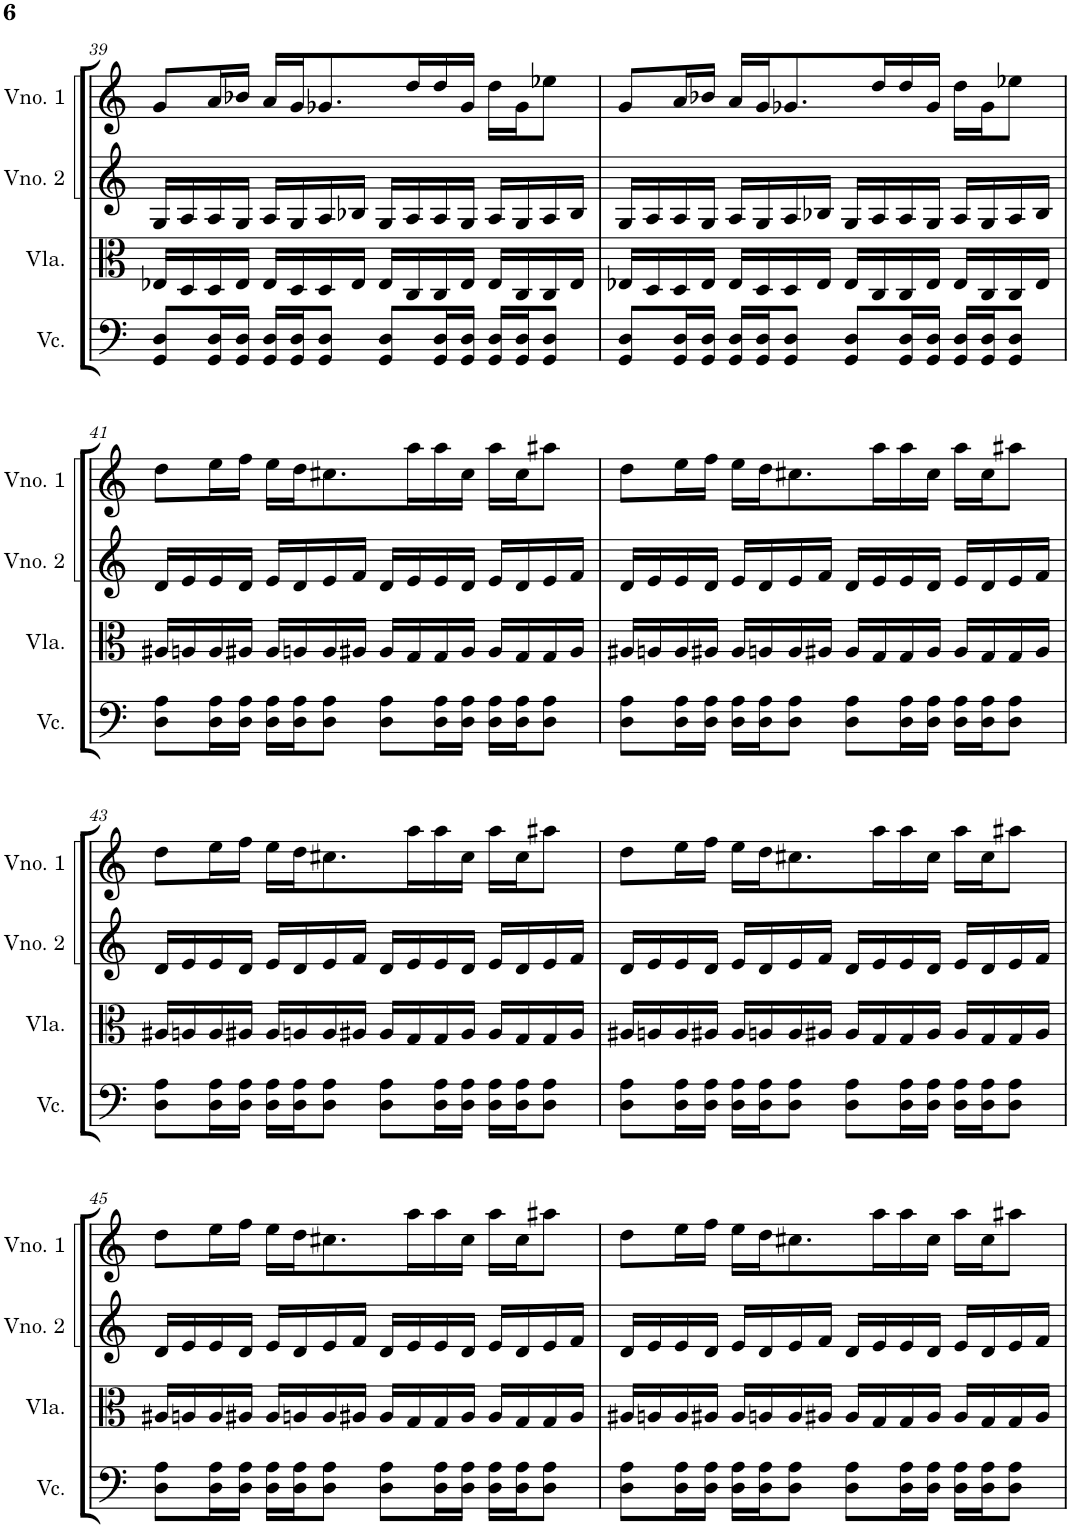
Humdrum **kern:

**kern	**kern	**kern	**kern
*part4	*part3	*part2	*part1
*staff4	*staff3	*staff2	*staff1
*I"Violoncelo	*I"Viola	*I"Violino 2	*I"Violino 1
*I'Vc.	*I'Vla.	*I'Vno. 2	*I'Vno. 1
!!LO:PB:g=z
*clefF4	*clefC3	*clefG2	*clefG2
*k[]	*k[]	*k[]	*k[]
*M4/4	*M4/4	*M4/4	*M4/4
=39	=39	=39	=39
8GG/ 8D/L	16E-X/LL	16G/LL	8g/L
.	16D/	16A/	.
16GG/ 16D/L	16D/	16A/	16a/L
16GG/ 16D/JJ	16E-/JJ	16G/JJ	16b-X/JJ
16GG/ 16D/LL	16E-/LL	16A/LL	16a/LL
16GG/ 16D/J	16D/	16G/	16g/J
8GG/ 8D/J	16D/	16A/	8.g-X/
.	16E-/JJ	16B-X/JJ	.
8GG/ 8D/L	16E-/LL	16G/LL	.
.	16C/	16A/	16dd/L
16GG/ 16D/L	16C/	16A/	16dd/
16GG/ 16D/JJ	16E-/JJ	16G/JJ	16g-/JJ
16GG/ 16D/LL	16E-/LL	16A/LL	16dd\LL
16GG/ 16D/J	16C/	16G/	16g-\J
8GG/ 8D/J	16C/	16A/	8ee-X\J
.	16E-/JJ	16B-/JJ	.
=40	=40	=40	=40
8GG/ 8D/L	16E-X/LL	16G/LL	8g/L
.	16D/	16A/	.
16GG/ 16D/L	16D/	16A/	16a/L
16GG/ 16D/JJ	16E-/JJ	16G/JJ	16b-X/JJ
16GG/ 16D/LL	16E-/LL	16A/LL	16a/LL
16GG/ 16D/J	16D/	16G/	16g/J
8GG/ 8D/J	16D/	16A/	8.g-X/
.	16E-/JJ	16B-X/JJ	.
8GG/ 8D/L	16E-/LL	16G/LL	.
.	16C/	16A/	16dd/L
16GG/ 16D/L	16C/	16A/	16dd/
16GG/ 16D/JJ	16E-/JJ	16G/JJ	16g-/JJ
16GG/ 16D/LL	16E-/LL	16A/LL	16dd\LL
16GG/ 16D/J	16C/	16G/	16g-\J
8GG/ 8D/J	16C/	16A/	8ee-X\J
.	16E-/JJ	16B-/JJ	.
!!LO:LB:g=z
=41	=41	=41	=41
8D\ 8A\L	16A#X/LL	16d/LL	8dd\L
.	16An/	16e/	.
16D\ 16A\L	16A/	16e/	16ee\L
16D\ 16A\JJ	16A#X/JJ	16d/JJ	16ff\JJ
16D\ 16A\LL	16A#/LL	16e/LL	16ee\LL
16D\ 16A\J	16An/	16d/	16dd\J
8D\ 8A\J	16A/	16e/	8.cc#X\
.	16A#X/JJ	16f/JJ	.
8D\ 8A\L	16A#/LL	16d/LL	.
.	16G/	16e/	16aa\L
16D\ 16A\L	16G/	16e/	16aa\
16D\ 16A\JJ	16A#/JJ	16d/JJ	16cc#\JJ
16D\ 16A\LL	16A#/LL	16e/LL	16aa\LL
16D\ 16A\J	16G/	16d/	16cc#\J
8D\ 8A\J	16G/	16e/	8aa#X\J
.	16A#/JJ	16f/JJ	.
=42	=42	=42	=42
8D\ 8A\L	16A#X/LL	16d/LL	8dd\L
.	16An/	16e/	.
16D\ 16A\L	16A/	16e/	16ee\L
16D\ 16A\JJ	16A#X/JJ	16d/JJ	16ff\JJ
16D\ 16A\LL	16A#/LL	16e/LL	16ee\LL
16D\ 16A\J	16An/	16d/	16dd\J
8D\ 8A\J	16A/	16e/	8.cc#X\
.	16A#X/JJ	16f/JJ	.
8D\ 8A\L	16A#/LL	16d/LL	.
.	16G/	16e/	16aa\L
16D\ 16A\L	16G/	16e/	16aa\
16D\ 16A\JJ	16A#/JJ	16d/JJ	16cc#\JJ
16D\ 16A\LL	16A#/LL	16e/LL	16aa\LL
16D\ 16A\J	16G/	16d/	16cc#\J
8D\ 8A\J	16G/	16e/	8aa#X\J
.	16A#/JJ	16f/JJ	.
!!LO:LB:g=z
=43	=43	=43	=43
8D\ 8A\L	16A#X/LL	16d/LL	8dd\L
.	16An/	16e/	.
16D\ 16A\L	16A/	16e/	16ee\L
16D\ 16A\JJ	16A#X/JJ	16d/JJ	16ff\JJ
16D\ 16A\LL	16A#/LL	16e/LL	16ee\LL
16D\ 16A\J	16An/	16d/	16dd\J
8D\ 8A\J	16A/	16e/	8.cc#X\
.	16A#X/JJ	16f/JJ	.
8D\ 8A\L	16A#/LL	16d/LL	.
.	16G/	16e/	16aa\L
16D\ 16A\L	16G/	16e/	16aa\
16D\ 16A\JJ	16A#/JJ	16d/JJ	16cc#\JJ
16D\ 16A\LL	16A#/LL	16e/LL	16aa\LL
16D\ 16A\J	16G/	16d/	16cc#\J
8D\ 8A\J	16G/	16e/	8aa#X\J
.	16A#/JJ	16f/JJ	.
=44	=44	=44	=44
8D\ 8A\L	16A#X/LL	16d/LL	8dd\L
.	16An/	16e/	.
16D\ 16A\L	16A/	16e/	16ee\L
16D\ 16A\JJ	16A#X/JJ	16d/JJ	16ff\JJ
16D\ 16A\LL	16A#/LL	16e/LL	16ee\LL
16D\ 16A\J	16An/	16d/	16dd\J
8D\ 8A\J	16A/	16e/	8.cc#X\
.	16A#X/JJ	16f/JJ	.
8D\ 8A\L	16A#/LL	16d/LL	.
.	16G/	16e/	16aa\L
16D\ 16A\L	16G/	16e/	16aa\
16D\ 16A\JJ	16A#/JJ	16d/JJ	16cc#\JJ
16D\ 16A\LL	16A#/LL	16e/LL	16aa\LL
16D\ 16A\J	16G/	16d/	16cc#\J
8D\ 8A\J	16G/	16e/	8aa#X\J
.	16A#/JJ	16f/JJ	.
!!LO:LB:g=z
=45	=45	=45	=45
8D\ 8A\L	16A#X/LL	16d/LL	8dd\L
.	16An/	16e/	.
16D\ 16A\L	16A/	16e/	16ee\L
16D\ 16A\JJ	16A#X/JJ	16d/JJ	16ff\JJ
16D\ 16A\LL	16A#/LL	16e/LL	16ee\LL
16D\ 16A\J	16An/	16d/	16dd\J
8D\ 8A\J	16A/	16e/	8.cc#X\
.	16A#X/JJ	16f/JJ	.
8D\ 8A\L	16A#/LL	16d/LL	.
.	16G/	16e/	16aa\L
16D\ 16A\L	16G/	16e/	16aa\
16D\ 16A\JJ	16A#/JJ	16d/JJ	16cc#\JJ
16D\ 16A\LL	16A#/LL	16e/LL	16aa\LL
16D\ 16A\J	16G/	16d/	16cc#\J
8D\ 8A\J	16G/	16e/	8aa#X\J
.	16A#/JJ	16f/JJ	.
=46	=46	=46	=46
8D\ 8A\L	16A#X/LL	16d/LL	8dd\L
.	16An/	16e/	.
16D\ 16A\L	16A/	16e/	16ee\L
16D\ 16A\JJ	16A#X/JJ	16d/JJ	16ff\JJ
16D\ 16A\LL	16A#/LL	16e/LL	16ee\LL
16D\ 16A\J	16An/	16d/	16dd\J
8D\ 8A\J	16A/	16e/	8.cc#X\
.	16A#X/JJ	16f/JJ	.
8D\ 8A\L	16A#/LL	16d/LL	.
.	16G/	16e/	16aa\L
16D\ 16A\L	16G/	16e/	16aa\
16D\ 16A\JJ	16A#/JJ	16d/JJ	16cc#\JJ
16D\ 16A\LL	16A#/LL	16e/LL	16aa\LL
16D\ 16A\J	16G/	16d/	16cc#\J
8D\ 8A\J	16G/	16e/	8aa#X\J
.	16A#/JJ	16f/JJ	.
=	=	=	=
*-	*-	*-	*-
